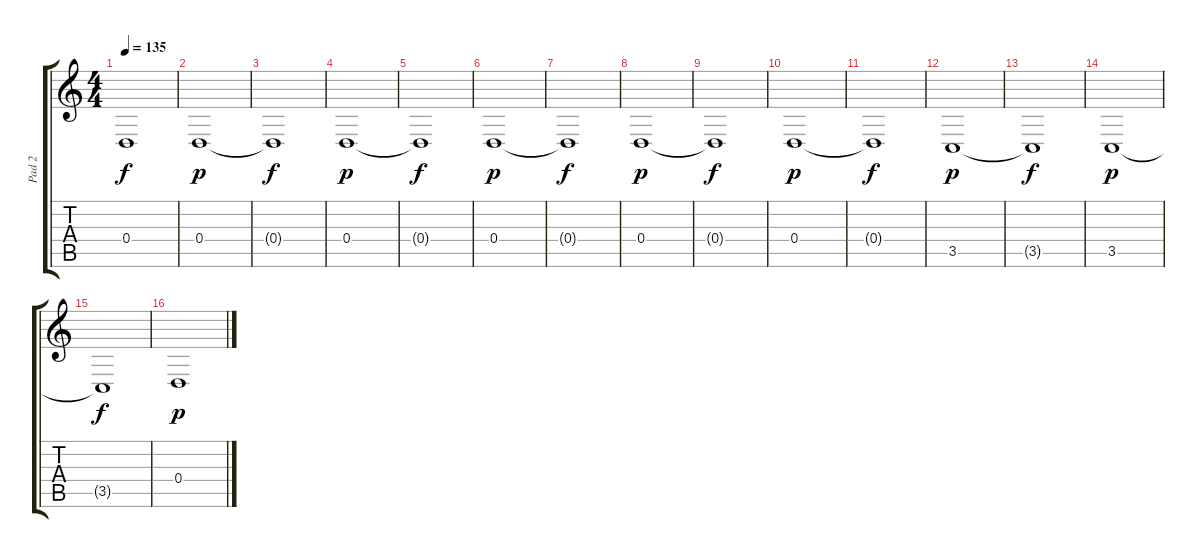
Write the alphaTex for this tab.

\track ("Pad 2" "Pad 2") {instrument pad7halo}
\staff {score tabs}
\tuning (E4 B3 G3 D3 A2 E2) {hide}
\ts (4 4)
\tempo 135
\clef g2
\ks c
0.4{t}.1{dy f} |
0.4.1{dy p volume 1} |
0.4{t}.1{dy f} |
0.4.1{dy p volume 1} |
0.4{t}.1{dy f} |
0.4.1{dy p volume 1} |
0.4{t}.1{dy f} |
0.4.1{dy p volume 1} |
0.4{t}.1{dy f} |
0.4.1{dy p volume 1} |
0.4{t}.1{dy f} |
3.5.1{dy p volume 1} |
3.5{t}.1{dy f} |
3.5.1{dy p volume 1} |
3.5{t}.1{dy f} |
0.4.1{dy p volume 1}
